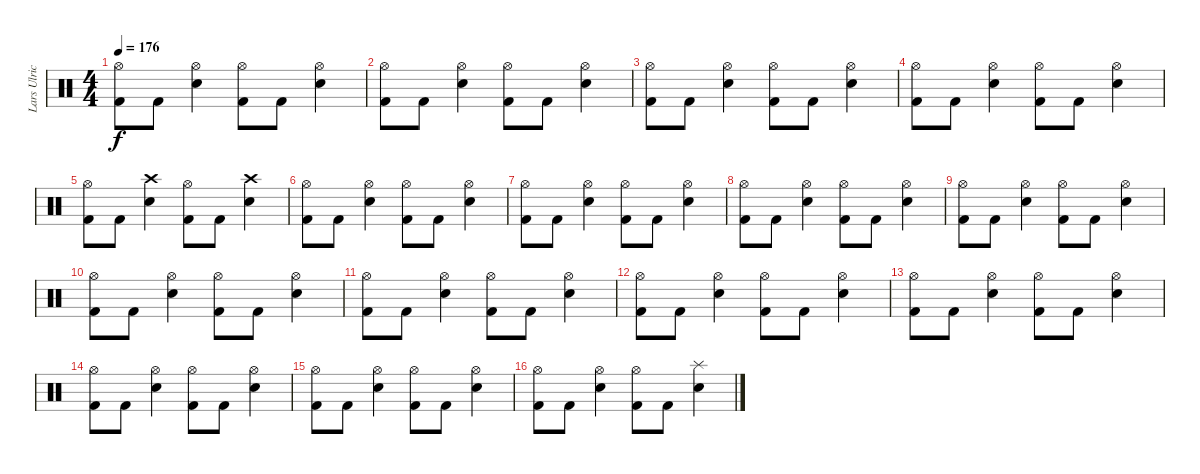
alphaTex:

\track ("Lars Ulrich" "Lars Ulric") {instrument percussion}
\staff {score}
\articulation defaults
\ts (4 4)
\tempo 176
\clef neutral
\ks c
("Hi-Hat (open)" "Kick (hit) 2").8{dy f} "Kick (hit) 2".8 ("Hi-Hat (open)" "Snare (hit) 2").4 ("Hi-Hat (open)" "Kick (hit) 2").8 "Kick (hit) 2".8 ("Hi-Hat (open)" "Snare (hit) 2").4 |
("Hi-Hat (open)" "Kick (hit) 2").8 "Kick (hit) 2".8 ("Hi-Hat (open)" "Snare (hit) 2").4 ("Hi-Hat (open)" "Kick (hit) 2").8 "Kick (hit) 2".8 ("Hi-Hat (open)" "Snare (hit) 2").4 |
("Hi-Hat (open)" "Kick (hit) 2").8 "Kick (hit) 2".8 ("Hi-Hat (open)" "Snare (hit) 2").4 ("Hi-Hat (open)" "Kick (hit) 2").8 "Kick (hit) 2".8 ("Hi-Hat (open)" "Snare (hit) 2").4 |
("Hi-Hat (open)" "Kick (hit) 2").8 "Kick (hit) 2".8 ("Hi-Hat (open)" "Snare (hit) 2").4 ("Hi-Hat (open)" "Kick (hit) 2").8 "Kick (hit) 2".8 ("Hi-Hat (open)" "Snare (hit) 2").4 |
("Hi-Hat (open)" "Kick (hit) 2").8 "Kick (hit) 2".8 ("Crash high (hit)" "Snare (hit) 2").4 ("Hi-Hat (open)" "Kick (hit) 2").8 "Kick (hit) 2".8 ("Crash high (hit)" "Snare (hit) 2").4 |
("Hi-Hat (open)" "Kick (hit) 2").8 "Kick (hit) 2".8 ("Hi-Hat (open)" "Snare (hit) 2").4 ("Hi-Hat (open)" "Kick (hit) 2").8 "Kick (hit) 2".8 ("Hi-Hat (open)" "Snare (hit) 2").4 |
("Hi-Hat (open)" "Kick (hit) 2").8 "Kick (hit) 2".8 ("Hi-Hat (open)" "Snare (hit) 2").4 ("Hi-Hat (open)" "Kick (hit) 2").8 "Kick (hit) 2".8 ("Hi-Hat (open)" "Snare (hit) 2").4 |
("Hi-Hat (open)" "Kick (hit) 2").8 "Kick (hit) 2".8 ("Hi-Hat (open)" "Snare (hit) 2").4 ("Hi-Hat (open)" "Kick (hit) 2").8 "Kick (hit) 2".8 ("Hi-Hat (open)" "Snare (hit) 2").4 |
("Hi-Hat (open)" "Kick (hit) 2").8 "Kick (hit) 2".8 ("Hi-Hat (open)" "Snare (hit) 2").4 ("Hi-Hat (open)" "Kick (hit) 2").8 "Kick (hit) 2".8 ("Hi-Hat (open)" "Snare (hit) 2").4 |
("Hi-Hat (open)" "Kick (hit) 2").8 "Kick (hit) 2".8 ("Hi-Hat (open)" "Snare (hit) 2").4 ("Hi-Hat (open)" "Kick (hit) 2").8 "Kick (hit) 2".8 ("Hi-Hat (open)" "Snare (hit) 2").4 |
("Hi-Hat (open)" "Kick (hit) 2").8 "Kick (hit) 2".8 ("Hi-Hat (open)" "Snare (hit) 2").4 ("Hi-Hat (open)" "Kick (hit) 2").8 "Kick (hit) 2".8 ("Hi-Hat (open)" "Snare (hit) 2").4 |
("Hi-Hat (open)" "Kick (hit) 2").8 "Kick (hit) 2".8 ("Hi-Hat (open)" "Snare (hit) 2").4 ("Hi-Hat (open)" "Kick (hit) 2").8 "Kick (hit) 2".8 ("Hi-Hat (open)" "Snare (hit) 2").4 |
("Hi-Hat (open)" "Kick (hit) 2").8 "Kick (hit) 2".8 ("Hi-Hat (open)" "Snare (hit) 2").4 ("Hi-Hat (open)" "Kick (hit) 2").8 "Kick (hit) 2".8 ("Hi-Hat (open)" "Snare (hit) 2").4 |
("Hi-Hat (open)" "Kick (hit) 2").8 "Kick (hit) 2".8 ("Hi-Hat (open)" "Snare (hit) 2").4 ("Hi-Hat (open)" "Kick (hit) 2").8 "Kick (hit) 2".8 ("Hi-Hat (open)" "Snare (hit) 2").4 |
("Hi-Hat (open)" "Kick (hit) 2").8 "Kick (hit) 2".8 ("Hi-Hat (open)" "Snare (hit) 2").4 ("Hi-Hat (open)" "Kick (hit) 2").8 "Kick (hit) 2".8 ("Hi-Hat (open)" "Snare (hit) 2").4 |
("Hi-Hat (open)" "Kick (hit) 2").8 "Kick (hit) 2".8 ("Hi-Hat (open)" "Snare (hit) 2").4 ("Hi-Hat (open)" "Kick (hit) 2").8 "Kick (hit) 2".8 ("Splash (hit)" "Snare (hit) 2").4
